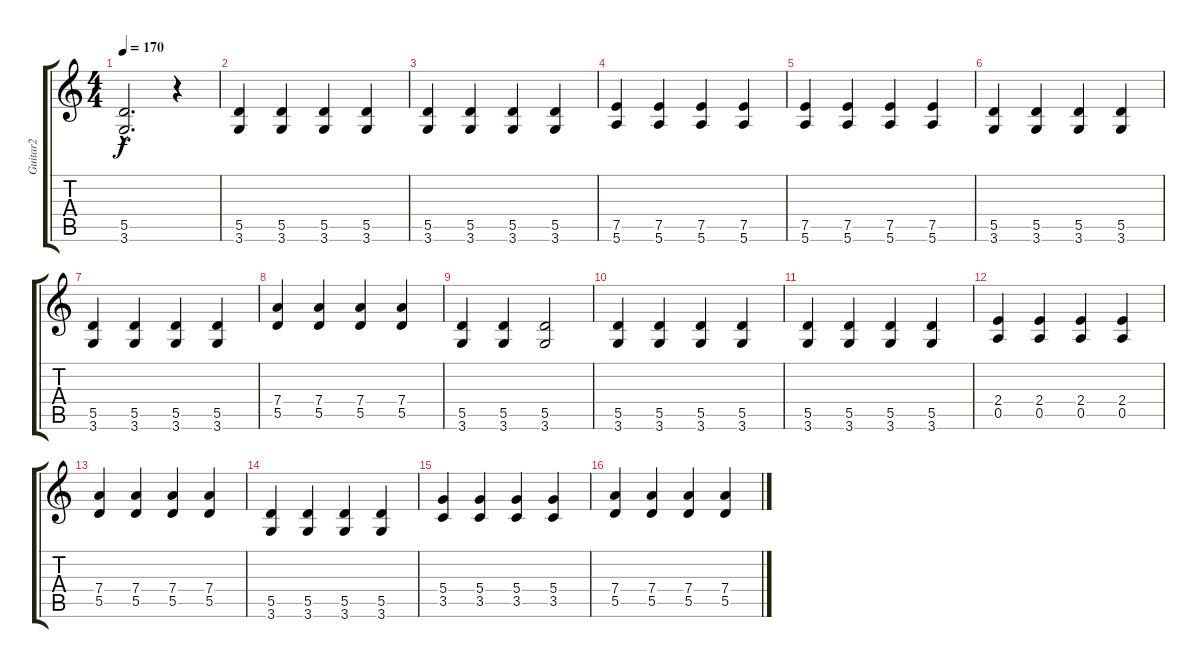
\track ("Guitar2" "Guitar2") {instrument distortionguitar}
\staff {score tabs}
\tuning (E4 B3 G3 D3 A2 E2) {hide}
\ts (4 4)
\tempo 170
\clef g2
\ks c
(5.5{hac} 3.6{hac}).2{d dy f} r.4 |
(5.5 3.6).4 (5.5 3.6).4 (5.5 3.6).4 (5.5 3.6).4 |
(5.5 3.6).4 (5.5 3.6).4 (5.5 3.6).4 (5.5 3.6).4 |
(7.5 5.6).4 (7.5 5.6).4 (7.5 5.6).4 (7.5 5.6).4 |
(7.5 5.6).4 (7.5 5.6).4 (7.5 5.6).4 (7.5 5.6).4 |
(5.5 3.6).4 (5.5 3.6).4 (5.5 3.6).4 (5.5 3.6).4 |
(5.5 3.6).4 (5.5 3.6).4 (5.5 3.6).4 (5.5 3.6).4 |
(7.4 5.5).4 (7.4 5.5).4 (7.4 5.5).4 (7.4 5.5).4 |
(5.5 3.6).4 (5.5 3.6).4 (5.5 3.6).2 |
(5.5 3.6).4 (5.5 3.6).4 (5.5 3.6).4 (5.5 3.6).4 |
(5.5 3.6).4 (5.5 3.6).4 (5.5 3.6).4 (5.5 3.6).4 |
(2.4 0.5).4 (2.4 0.5).4 (2.4 0.5).4 (2.4 0.5).4 |
(7.4 5.5).4 (7.4 5.5).4 (7.4 5.5).4 (7.4 5.5).4 |
(5.5 3.6).4 (5.5 3.6).4 (5.5 3.6).4 (5.5 3.6).4 |
(5.4 3.5).4 (5.4 3.5).4 (5.4 3.5).4 (5.4 3.5).4 |
(7.4 5.5).4 (7.4 5.5).4 (7.4 5.5).4 (7.4 5.5).4
